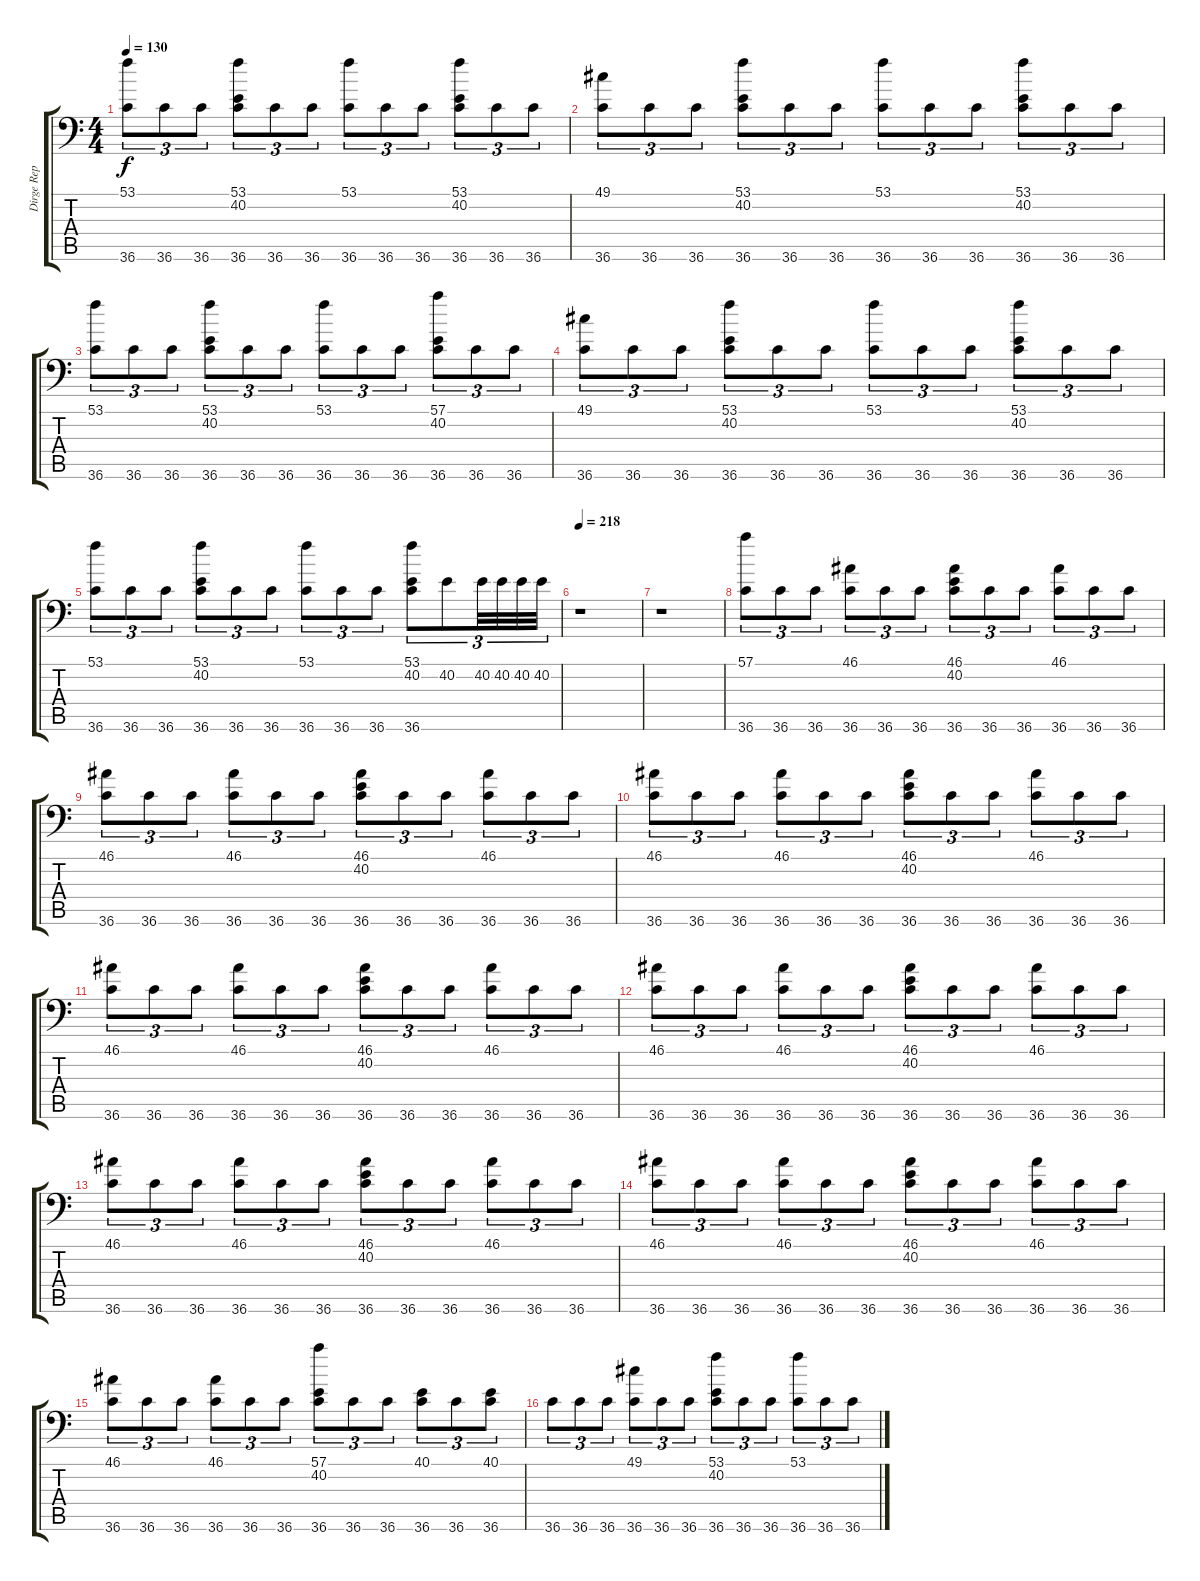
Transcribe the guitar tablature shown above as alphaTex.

\track ("Dirge Rep" "Dirge Rep") {instrument acousticgrandpiano}
\staff {score tabs}
\tuning (C-1 C-1 C-1 C-1 C-1 C-1) {hide}
\ts (4 4)
\tempo 130
\clef f4
\ks c
(53.1 36.6).8{tu (3 2) dy f} 36.6.8{tu (3 2)} 36.6.8{tu (3 2)} (53.1 40.2 36.6).8{tu (3 2)} 36.6.8{tu (3 2)} 36.6.8{tu (3 2)} (53.1 36.6).8{tu (3 2)} 36.6.8{tu (3 2)} 36.6.8{tu (3 2)} (53.1 40.2 36.6).8{tu (3 2)} 36.6.8{tu (3 2)} 36.6.8{tu (3 2)} |
(49.1 36.6).8{tu (3 2)} 36.6.8{tu (3 2)} 36.6.8{tu (3 2)} (53.1 40.2 36.6).8{tu (3 2)} 36.6.8{tu (3 2)} 36.6.8{tu (3 2)} (53.1 36.6).8{tu (3 2)} 36.6.8{tu (3 2)} 36.6.8{tu (3 2)} (53.1 40.2 36.6).8{tu (3 2)} 36.6.8{tu (3 2)} 36.6.8{tu (3 2)} |
(53.1 36.6).8{tu (3 2)} 36.6.8{tu (3 2)} 36.6.8{tu (3 2)} (53.1 40.2 36.6).8{tu (3 2)} 36.6.8{tu (3 2)} 36.6.8{tu (3 2)} (53.1 36.6).8{tu (3 2)} 36.6.8{tu (3 2)} 36.6.8{tu (3 2)} (57.1 40.2 36.6).8{tu (3 2)} 36.6.8{tu (3 2)} 36.6.8{tu (3 2)} |
(49.1 36.6).8{tu (3 2)} 36.6.8{tu (3 2)} 36.6.8{tu (3 2)} (53.1 40.2 36.6).8{tu (3 2)} 36.6.8{tu (3 2)} 36.6.8{tu (3 2)} (53.1 36.6).8{tu (3 2)} 36.6.8{tu (3 2)} 36.6.8{tu (3 2)} (53.1 40.2 36.6).8{tu (3 2)} 36.6.8{tu (3 2)} 36.6.8{tu (3 2)} |
(53.1 36.6).8{tu (3 2)} 36.6.8{tu (3 2)} 36.6.8{tu (3 2)} (53.1 40.2 36.6).8{tu (3 2)} 36.6.8{tu (3 2)} 36.6.8{tu (3 2)} (53.1 36.6).8{tu (3 2)} 36.6.8{tu (3 2)} 36.6.8{tu (3 2)} (53.1 40.2 36.6).8{tu (3 2)} 40.2.8{tu (3 2)} 40.2.32{tu (3 2)} 40.2.32{tu (3 2)} 40.2.32{tu (3 2)} 40.2.32{tu (3 2)} |
\tempo 218
r.1 |
r.1 |
(57.1 36.6).8{tu (3 2)} 36.6.8{tu (3 2)} 36.6.8{tu (3 2)} (46.1 36.6).8{tu (3 2)} 36.6.8{tu (3 2)} 36.6.8{tu (3 2)} (46.1 40.2 36.6).8{tu (3 2)} 36.6.8{tu (3 2)} 36.6.8{tu (3 2)} (46.1 36.6).8{tu (3 2)} 36.6.8{tu (3 2)} 36.6.8{tu (3 2)} |
(46.1 36.6).8{tu (3 2)} 36.6.8{tu (3 2)} 36.6.8{tu (3 2)} (46.1 36.6).8{tu (3 2)} 36.6.8{tu (3 2)} 36.6.8{tu (3 2)} (46.1 40.2 36.6).8{tu (3 2)} 36.6.8{tu (3 2)} 36.6.8{tu (3 2)} (46.1 36.6).8{tu (3 2)} 36.6.8{tu (3 2)} 36.6.8{tu (3 2)} |
(46.1 36.6).8{tu (3 2)} 36.6.8{tu (3 2)} 36.6.8{tu (3 2)} (46.1 36.6).8{tu (3 2)} 36.6.8{tu (3 2)} 36.6.8{tu (3 2)} (46.1 40.2 36.6).8{tu (3 2)} 36.6.8{tu (3 2)} 36.6.8{tu (3 2)} (46.1 36.6).8{tu (3 2)} 36.6.8{tu (3 2)} 36.6.8{tu (3 2)} |
(46.1 36.6).8{tu (3 2)} 36.6.8{tu (3 2)} 36.6.8{tu (3 2)} (46.1 36.6).8{tu (3 2)} 36.6.8{tu (3 2)} 36.6.8{tu (3 2)} (46.1 40.2 36.6).8{tu (3 2)} 36.6.8{tu (3 2)} 36.6.8{tu (3 2)} (46.1 36.6).8{tu (3 2)} 36.6.8{tu (3 2)} 36.6.8{tu (3 2)} |
(46.1 36.6).8{tu (3 2)} 36.6.8{tu (3 2)} 36.6.8{tu (3 2)} (46.1 36.6).8{tu (3 2)} 36.6.8{tu (3 2)} 36.6.8{tu (3 2)} (46.1 40.2 36.6).8{tu (3 2)} 36.6.8{tu (3 2)} 36.6.8{tu (3 2)} (46.1 36.6).8{tu (3 2)} 36.6.8{tu (3 2)} 36.6.8{tu (3 2)} |
(46.1 36.6).8{tu (3 2)} 36.6.8{tu (3 2)} 36.6.8{tu (3 2)} (46.1 36.6).8{tu (3 2)} 36.6.8{tu (3 2)} 36.6.8{tu (3 2)} (46.1 40.2 36.6).8{tu (3 2)} 36.6.8{tu (3 2)} 36.6.8{tu (3 2)} (46.1 36.6).8{tu (3 2)} 36.6.8{tu (3 2)} 36.6.8{tu (3 2)} |
(46.1 36.6).8{tu (3 2)} 36.6.8{tu (3 2)} 36.6.8{tu (3 2)} (46.1 36.6).8{tu (3 2)} 36.6.8{tu (3 2)} 36.6.8{tu (3 2)} (46.1 40.2 36.6).8{tu (3 2)} 36.6.8{tu (3 2)} 36.6.8{tu (3 2)} (46.1 36.6).8{tu (3 2)} 36.6.8{tu (3 2)} 36.6.8{tu (3 2)} |
(46.1 36.6).8{tu (3 2)} 36.6.8{tu (3 2)} 36.6.8{tu (3 2)} (46.1 36.6).8{tu (3 2)} 36.6.8{tu (3 2)} 36.6.8{tu (3 2)} (57.1 40.2 36.6).8{tu (3 2)} 36.6.8{tu (3 2)} 36.6.8{tu (3 2)} (40.1 36.6).8{tu (3 2)} 36.6.8{tu (3 2)} (40.1 36.6).8{tu (3 2)} |
36.6.8{tu (3 2)} 36.6.8{tu (3 2)} 36.6.8{tu (3 2)} (49.1 36.6).8{tu (3 2)} 36.6.8{tu (3 2)} 36.6.8{tu (3 2)} (53.1 40.2 36.6).8{tu (3 2)} 36.6.8{tu (3 2)} 36.6.8{tu (3 2)} (53.1 36.6).8{tu (3 2)} 36.6.8{tu (3 2)} 36.6.8{tu (3 2)}
